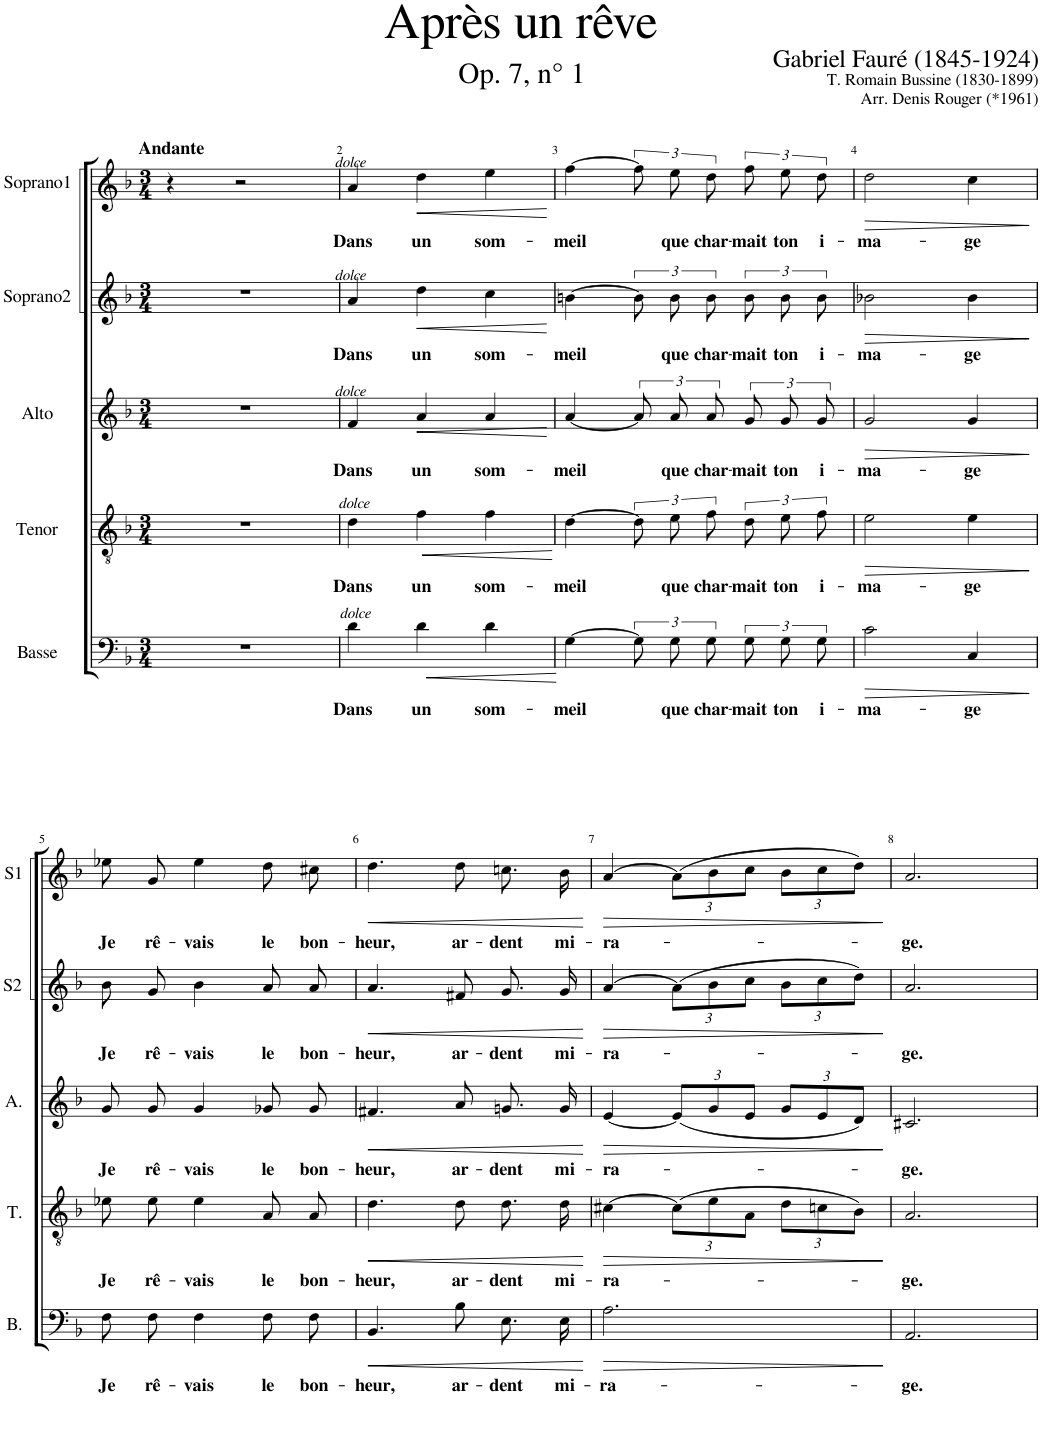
**kern	**text	**dynam	**kern	**text	**dynam	**kern	**text	**dynam	**kern	**text	**dynam	**kern	**text	**dynam
*part5	*part5	*part5	*part4	*part4	*part4	*part3	*part3	*part3	*part2	*part2	*part2	*part1	*part1	*part1
*staff5	*staff5	*staff5	*staff4	*staff4	*staff4	*staff3	*staff3	*staff3	*staff2	*staff2	*staff2	*staff1	*staff1	*staff1
*I"Basse	*	*	*I"Tenor	*	*	*I"Alto	*	*	*I"Soprano2	*	*	*I"Soprano1	*	*
*I'B.	*	*	*I'T.	*	*	*I'A.	*	*	*I'S2	*	*	*I'S1	*	*
*clefF4	*	*	*clefGv2	*	*	*clefG2	*	*	*clefG2	*	*	*clefG2	*	*
*k[b-]	*	*	*k[b-]	*	*	*k[b-]	*	*	*k[b-]	*	*	*k[b-]	*	*
*M3/4	*	*	*M3/4	*	*	*M3/4	*	*	*M3/4	*	*	*M3/4	*	*
=1	=1	=1	=1	=1	=1	=1	=1	=1	=1	=1	=1	=1	=1	=1
!	!	!	!	!	!	!	!	!	!	!	!	!LO:TX:a:B:t=Andante	!	!
2.r	.	.	2.r	.	.	2.r	.	.	2.r	.	.	4r	.	.
.	.	.	.	.	.	.	.	.	.	.	.	2r	.	.
=2	=2	=2	=2	=2	=2	=2	=2	=2	=2	=2	=2	=2	=2	=2
!	!	!	!	!	!	!	!	!	!	!	!	!LO:TX:a:i:t=dolce	!	!
!	!	!	!	!	!	!	!	!	!LO:TX:a:i:t=dolce	!	!	!	!	!
!	!	!	!	!	!	!LO:TX:a:i:t=dolce	!	!	!	!	!	!	!	!
!	!	!	!LO:TX:a:i:t=dolce	!	!	!	!	!	!	!	!	!	!	!
!LO:TX:a:i:t=dolce	!	!	!	!	!	!	!	!	!	!	!	!	!	!
!	!LO:LY:b	!	!	!LO:LY:b	!	!	!LO:LY:b	!	!	!LO:LY:b	!	!	!LO:LY:b	!
4d\	Dans	.	4d\	Dans	.	4f/	Dans	.	4a/	Dans	.	4a/	Dans	.
!	!LO:LY:b	!LO:HP:b	!	!LO:LY:b	!LO:HP:b	!	!LO:LY:b	!LO:HP:b	!	!LO:LY:b	!LO:HP:b	!	!LO:LY:b	!LO:HP:b
4d\	un	<	4f\	un	<	4a/	un	<	4dd\	un	<	4dd\	un	<
!	!LO:LY:b	!	!	!LO:LY:b	!	!	!LO:LY:b	!	!	!LO:LY:b	!	!	!LO:LY:b	!
4d\	som-	.	4f\	som-	.	4a/	som-	.	4cc\	som-	.	4ee\	som-	.
.	.	[	.	.	[	.	.	[	.	.	[	.	.	[
=3	=3	=3	=3	=3	=3	=3	=3	=3	=3	=3	=3	=3	=3	=3
!	!LO:LY:b	!	!	!LO:LY:b	!	!	!LO:LY:b	!	!	!LO:LY:b	!	!	!LO:LY:b	!
[4G\	-meil	.	[4d\	-meil	.	[4a/	-meil	.	[4bn\	-meil	.	[4ff\	-meil	.
12G\L]	.	.	12d\]	.	.	12a/]	.	.	12b\]	.	.	12ff\]	.	.
!	!LO:LY:b	!	!	!LO:LY:b	!	!	!LO:LY:b	!	!	!LO:LY:b	!	!	!LO:LY:b	!
12G\	que	.	12e\	que	.	12a/	que	.	12b\	que	.	12ee\	que	.
!	!LO:LY:b	!	!	!LO:LY:b	!	!	!LO:LY:b	!	!	!LO:LY:b	!	!	!LO:LY:b	!
12G\J	char-	.	12f\	char-	.	12a/	char-	.	12b\	char-	.	12dd\	char-	.
!	!LO:LY:b	!	!	!LO:LY:b	!	!	!LO:LY:b	!	!	!LO:LY:b	!	!	!LO:LY:b	!
12G\L	-mait	.	12d\	-mait	.	12g/	-mait	.	12b\	-mait	.	12ff\	-mait	.
!	!LO:LY:b	!	!	!LO:LY:b	!	!	!LO:LY:b	!	!	!LO:LY:b	!	!	!LO:LY:b	!
12G\	ton	.	12e\	ton	.	12g/	ton	.	12b\	ton	.	12ee\	ton	.
!	!LO:LY:b	!	!	!LO:LY:b	!	!	!LO:LY:b	!	!	!LO:LY:b	!	!	!LO:LY:b	!
12G\J	i-	.	12f\	i-	.	12g/	i-	.	12b\	i-	.	12dd\	i-	.
=4	=4	=4	=4	=4	=4	=4	=4	=4	=4	=4	=4	=4	=4	=4
!	!LO:LY:b	!LO:HP:b	!	!LO:LY:b	!LO:HP:b	!	!LO:LY:b	!LO:HP:b	!	!LO:LY:b	!LO:HP:b	!	!LO:LY:b	!LO:HP:b
2c\	-ma-	>	2e\	-ma-	>	2g/	-ma-	>	2b-X\	-ma-	>	2dd\	-ma-	>
!	!LO:LY:b	!	!	!LO:LY:b	!	!	!LO:LY:b	!	!	!LO:LY:b	!	!	!LO:LY:b	!
4C/	-ge	.	4e\	-ge	.	4g/	-ge	.	4b-\	-ge	.	4cc\	-ge	.
.	.	]	.	.	]	.	.	]	.	.	]	.	.	]
!!LO:LB:g=z
=5	=5	=5	=5	=5	=5	=5	=5	=5	=5	=5	=5	=5	=5	=5
!	!LO:LY:b	!	!	!LO:LY:b	!	!	!LO:LY:b	!	!	!LO:LY:b	!	!	!LO:LY:b	!
8F\L	Je	.	8e-X\	Je	.	8g/	Je	.	8b-\	Je	.	8ee-X\	Je	.
!	!LO:LY:b	!	!	!LO:LY:b	!	!	!LO:LY:b	!	!	!LO:LY:b	!	!	!LO:LY:b	!
8F\J	rê-	.	8e-\	rê-	.	8g/	rê-	.	8g/	rê-	.	8g/	rê-	.
!	!LO:LY:b	!	!	!LO:LY:b	!	!	!LO:LY:b	!	!	!LO:LY:b	!	!	!LO:LY:b	!
4F\	-vais	.	4e-\	-vais	.	4g/	-vais	.	4b-\	-vais	.	4ee-\	-vais	.
!	!LO:LY:b	!	!	!LO:LY:b	!	!	!LO:LY:b	!	!	!LO:LY:b	!	!	!LO:LY:b	!
8F\L	le	.	8A/	le	.	8g-X/	le	.	8a/	le	.	8dd\	le	.
!	!LO:LY:b	!	!	!LO:LY:b	!	!	!LO:LY:b	!	!	!LO:LY:b	!	!	!LO:LY:b	!
8F\J	bon-	.	8A/	bon-	.	8g-/	bon-	.	8a/	bon-	.	8cc#X\	bon-	.
=6	=6	=6	=6	=6	=6	=6	=6	=6	=6	=6	=6	=6	=6	=6
!	!LO:LY:b	!LO:HP:b	!	!LO:LY:b	!LO:HP:b	!	!LO:LY:b	!LO:HP:b	!	!LO:LY:b	!LO:HP:b	!	!LO:LY:b	!LO:HP:b
4.BB-/	-heur,	<	4.d\	-heur,	<	4.f#X/	-heur,	<	4.a/	-heur,	<	4.dd\	-heur,	<
!	!LO:LY:b	!	!	!LO:LY:b	!	!	!LO:LY:b	!	!	!LO:LY:b	!	!	!LO:LY:b	!
8B-\	ar-	.	8d\	ar-	.	8a/	ar-	.	8f#X/	ar-	.	8dd\	ar-	.
!	!LO:LY:b	!	!	!LO:LY:b	!	!	!LO:LY:b	!	!	!LO:LY:b	!	!	!LO:LY:b	!
8.E\L	-dent	.	8.d\	-dent	.	8.gn/	-dent	.	8.g/	-dent	.	8.ccn\	-dent	.
!	!LO:LY:b	!	!	!LO:LY:b	!	!	!LO:LY:b	!	!	!LO:LY:b	!	!	!LO:LY:b	!
16E\Jk	mi-	.	16d\	mi-	.	16g/	mi-	.	16g/	mi-	.	16b-\	mi-	.
.	.	[	.	.	[	.	.	[	.	.	[	.	.	[
=7	=7	=7	=7	=7	=7	=7	=7	=7	=7	=7	=7	=7	=7	=7
!	!LO:LY:b	!LO:HP:b	!	!LO:LY:b	!LO:HP:b	!	!LO:LY:b	!LO:HP:b	!	!LO:LY:b	!LO:HP:b	!	!LO:LY:b	!LO:HP:b
2.A\	-ra-	>	[4c#X\	-ra-	>	[4e/	-ra-	>	[4a/	-ra-	>	[4a/	-ra-	>
*	*	*	*Xbrackettup	*	*	*Xbrackettup	*	*	*Xbrackettup	*	*	*Xbrackettup	*	*
.	.	.	(12c#\L]	.	.	(12e/L]	.	.	(12a\L]	.	.	(12a\L]	.	.
.	.	.	12e\	.	.	12g/	.	.	12b-\	.	.	12b-\	.	.
.	.	.	12A\J	.	.	12e/J	.	.	12cc\J	.	.	12cc\J	.	.
.	.	.	12d\L	.	.	12g/L	.	.	12b-\L	.	.	12b-\L	.	.
.	.	.	12cn\	.	.	12e/	.	.	12cc\	.	.	12cc\	.	.
.	.	.	12B-\J)	.	.	12d/J)	.	.	12dd\J)	.	.	12dd\J)	.	.
.	.	]	.	.	]	.	.	]	.	.	]	.	.	]
=8	=8	=8	=8	=8	=8	=8	=8	=8	=8	=8	=8	=8	=8	=8
!	!LO:LY:b	!	!	!LO:LY:b	!	!	!LO:LY:b	!	!	!LO:LY:b	!	!	!LO:LY:b	!
2.AA/	-ge.	.	2.A/	-ge.	.	2.c#X/	-ge.	.	2.a/	-ge.	.	2.a/	-ge.	.
=	=	=	=	=	=	=	=	=	=	=	=	=	=	=
*-	*-	*-	*-	*-	*-	*-	*-	*-	*-	*-	*-	*-	*-	*-
